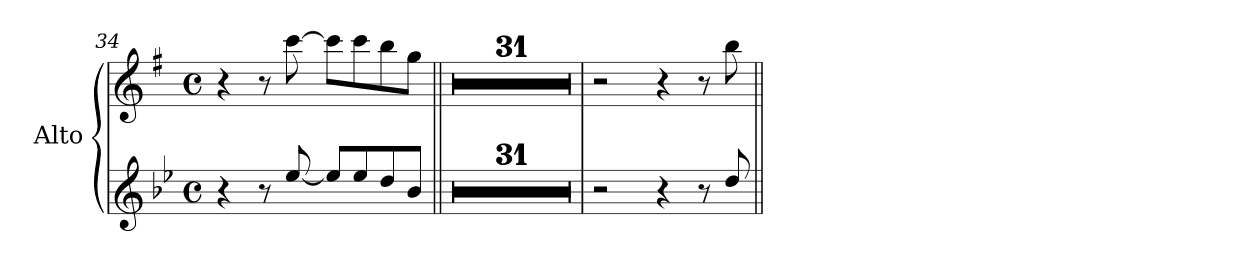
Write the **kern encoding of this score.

**kern	**kern
*part2	*part1
*staff2	*staff1
*	*I"Alto
*	*clefG2
*	*ITrd5c9
*k[b-e-]	*k[b-e-]
*B-:	*B-:
*M4/4	*M4/4
*met(c)	*met(c)
=34	=34
4r	4r
8r	8r
[8ee->/	[8ee-\
8ee-/L]	8ee-\L]
8ee->/	8ee-\
8dd>/	8dd\
8b->/J	8b-\J
=35||	=35||
1ryy	1r
=36	=36
1ryy	1r
=37	=37
1ryy	1r
=38	=38
1ryy	1r
=39	=39
1ryy	1r
=40	=40
1ryy	1r
=41	=41
1ryy	1r
=42	=42
1ryy	1r
=43	=43
1ryy	1r
=44	=44
1ryy	1r
=45	=45
1ryy	1r
=46	=46
1ryy	1r
=47	=47
1ryy	1r
=48	=48
1ryy	1r
=49	=49
1ryy	1r
=50	=50
1ryy	1r
=51	=51
1ryy	1r
=52	=52
1ryy	1r
=53	=53
1ryy	1r
=54	=54
1ryy	1r
=55	=55
1ryy	1r
=56	=56
1ryy	1r
=57	=57
1ryy	1r
=58	=58
1ryy	1r
=59	=59
1ryy	1r
=60	=60
1ryy	1r
=61	=61
1ryy	1r
=62	=62
1ryy	1r
=63	=63
1ryy	1r
=64	=64
1ryy	1r
=65	=65
1ryy	1r
=66	=66
2r	2r
4r	4r
8r	8r
8dd>/	8dd\
=||	=||
*-	*-
